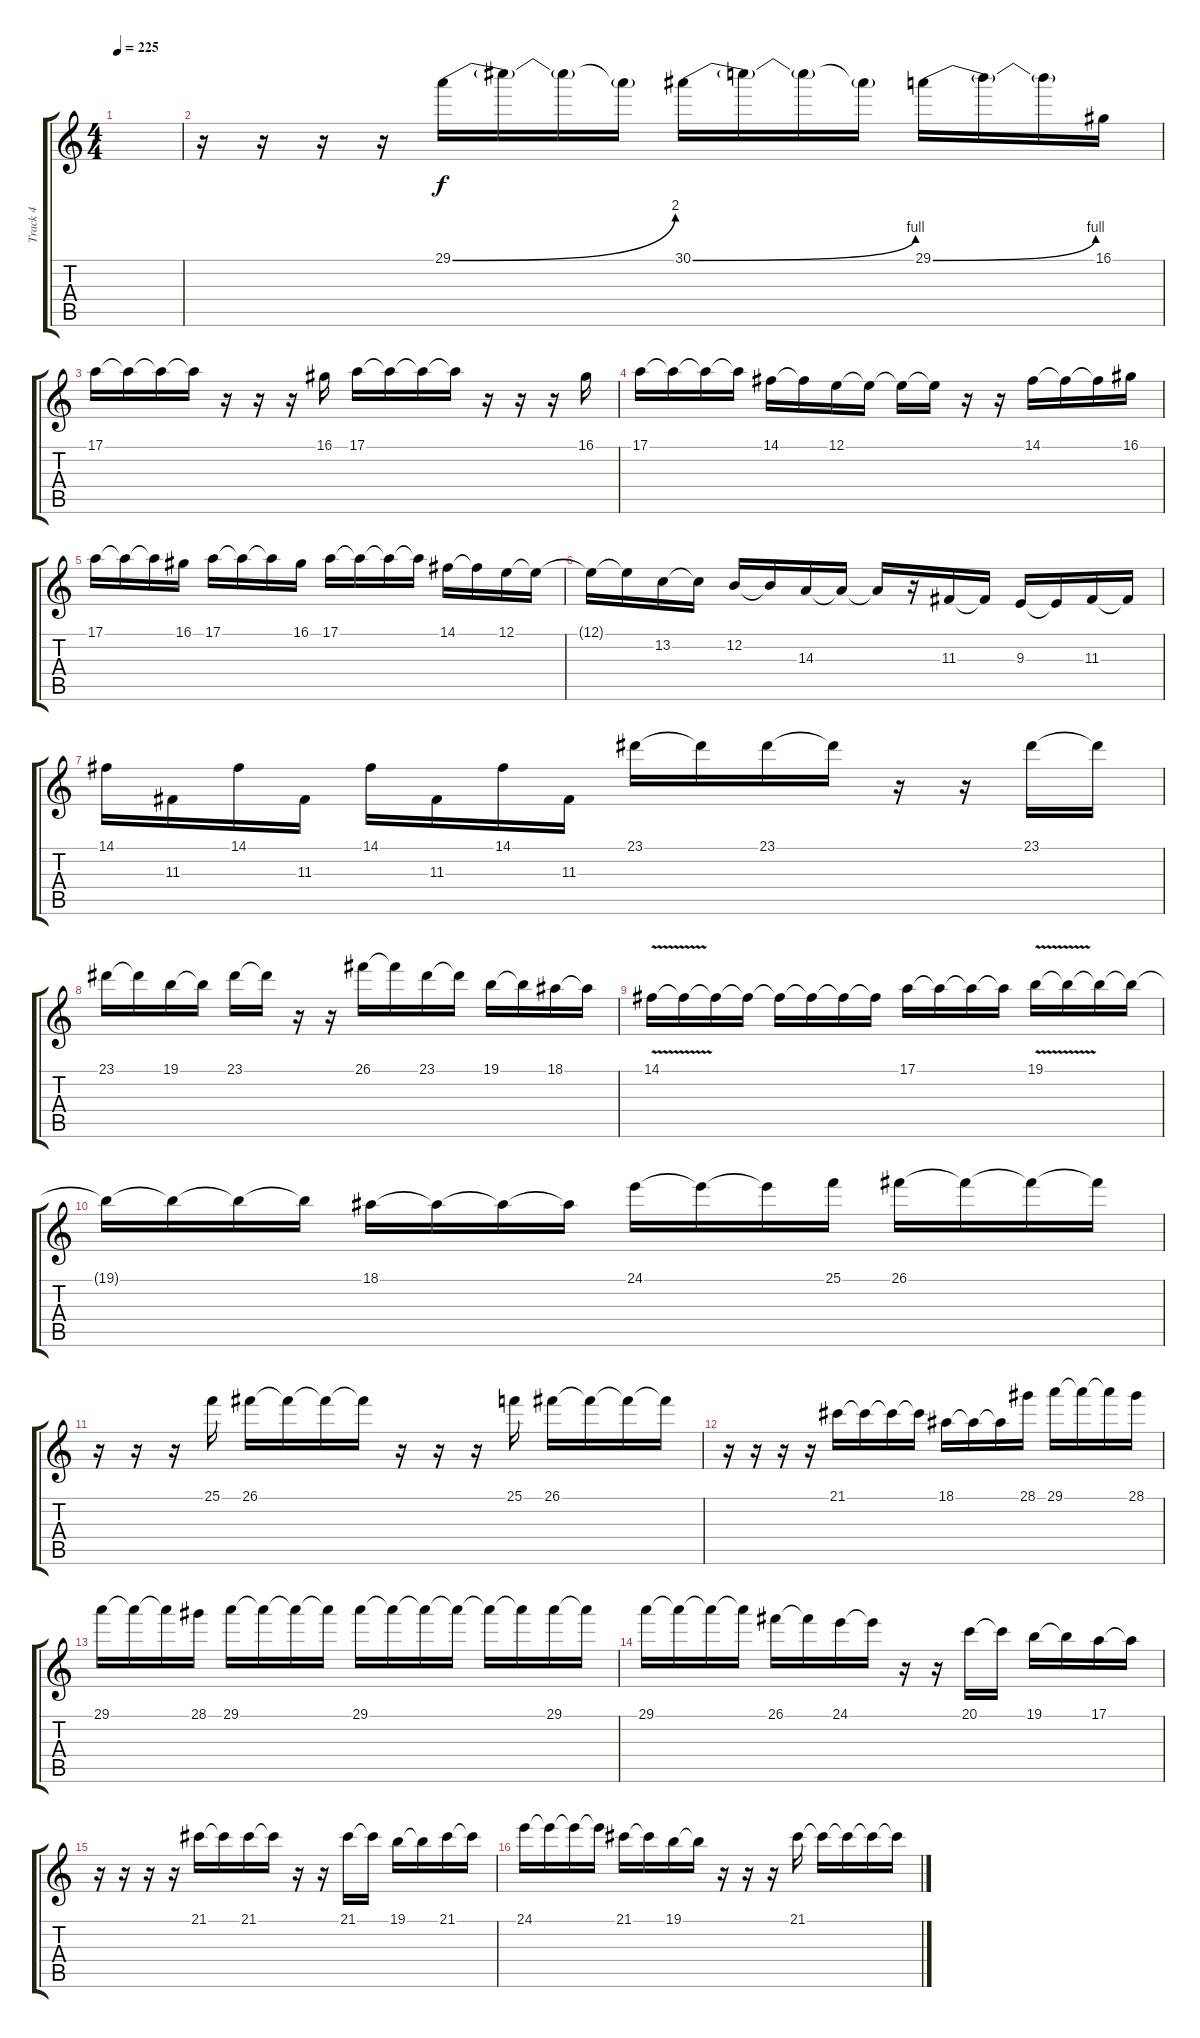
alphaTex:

\track ("Track 4" "Track 4") {instrument stringensemble1}
\staff {score tabs}
\tuning (E4 B3 G3 D3 A2 E2) {hide}
\ts (4 4)
\tempo 225
\clef g2
\ks c
|
r.16 r.16 r.16 r.16 29.1{be (bend 0 0 60 8)}.16 29.1{t}.16 29.1{t}.16 29.1{t}.16 30.1{be (bend 0 0 60 4)}.16 30.1{t}.16 30.1{t}.16 30.1{t}.16 29.1{be (bend 0 0 60 4)}.16 29.1{t}.16 29.1{t}.16 16.1.16 |
17.1.16 17.1{t}.16 17.1{t}.16 17.1{t}.16 r.16 r.16 r.16 16.1.16 17.1.16 17.1{t}.16 17.1{t}.16 17.1{t}.16 r.16 r.16 r.16 16.1.16 |
17.1.16 17.1{t}.16 17.1{t}.16 17.1{t}.16 14.1.16 14.1{t}.16 12.1.16 12.1{t}.16 12.1{t}.16 12.1{t}.16 r.16 r.16 14.1.16 14.1{t}.16 14.1{t}.16 16.1.16 |
17.1.16 17.1{t}.16 17.1{t}.16 16.1.16 17.1.16 17.1{t}.16 17.1{t}.16 16.1.16 17.1.16 17.1{t}.16 17.1{t}.16 17.1{t}.16 14.1.16 14.1{t}.16 12.1.16 12.1{t}.16 |
12.1{t}.16 12.1{t}.16 13.2.16 13.2{t}.16 12.2.16 12.2{t}.16 14.3.16 14.3{t}.16 14.3{t}.16 r.16 11.3.16 11.3{t}.16 9.3.16 9.3{t}.16 11.3.16 11.3{t}.16 |
14.1.16 11.3.16 14.1.16 11.3.16 14.1.16 11.3.16 14.1.16 11.3.16 23.1.16 23.1{t}.16 23.1.16 23.1{t}.16 r.16 r.16 23.1.16 23.1{t}.16 |
23.1.16 23.1{t}.16 19.1.16 19.1{t}.16 23.1.16 23.1{t}.16 r.16 r.16 26.1.16 26.1{t}.16 23.1.16 23.1{t}.16 19.1.16 19.1{t}.16 18.1.16 18.1{t}.16 |
14.1{v}.16 14.1{t}.16 14.1{t}.16 14.1{t}.16 14.1{t}.16 14.1{t}.16 14.1{t}.16 14.1{t}.16 17.1.16 17.1{t}.16 17.1{t}.16 17.1{t}.16 19.1{v}.16 19.1{t}.16 19.1{t}.16 19.1{t}.16 |
19.1{t}.16 19.1{t}.16 19.1{t}.16 19.1{t}.16 18.1.16 18.1{t}.16 18.1{t}.16 18.1{t}.16 24.1.16 24.1{t}.16 24.1{t}.16 25.1.16 26.1.16 26.1{t}.16 26.1{t}.16 26.1{t}.16 |
r.16 r.16 r.16 25.1.16 26.1.16 26.1{t}.16 26.1{t}.16 26.1{t}.16 r.16 r.16 r.16 25.1.16 26.1.16 26.1{t}.16 26.1{t}.16 26.1{t}.16 |
r.16 r.16 r.16 r.16 21.1.16 21.1{t}.16 21.1{t}.16 21.1{t}.16 18.1.16 18.1{t}.16 18.1{t}.16 28.1.16 29.1.16 29.1{t}.16 29.1{t}.16 28.1.16 |
29.1.16 29.1{t}.16 29.1{t}.16 28.1.16 29.1.16 29.1{t}.16 29.1{t}.16 29.1{t}.16 29.1.16 29.1{t}.16 29.1{t}.16 29.1{t}.16 29.1{t}.16 29.1{t}.16 29.1.16 29.1{t}.16 |
29.1.16 29.1{t}.16 29.1{t}.16 29.1{t}.16 26.1.16 26.1{t}.16 24.1.16 24.1{t}.16 r.16 r.16 20.1.16 20.1{t}.16 19.1.16 19.1{t}.16 17.1.16 17.1{t}.16 |
r.16 r.16 r.16 r.16 21.1.16 21.1{t}.16 21.1.16 21.1{t}.16 r.16 r.16 21.1.16 21.1{t}.16 19.1.16 19.1{t}.16 21.1.16 21.1{t}.16 |
24.1.16 24.1{t}.16 24.1{t}.16 24.1{t}.16 21.1.16 21.1{t}.16 19.1.16 19.1{t}.16 r.16 r.16 r.16 21.1.16 21.1{t}.16 21.1{t}.16 21.1{t}.16 21.1{t}.16
